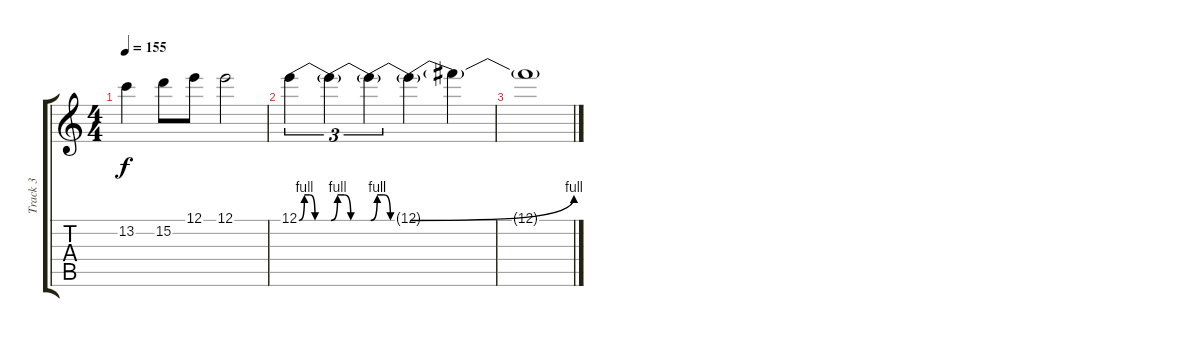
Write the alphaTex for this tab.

\track ("Track 3" "Track 3") {instrument overdrivenguitar}
\staff {score tabs}
\tuning (E4 B3 G3 D3 A2 E2) {hide}
\ts (4 4)
\tempo 155
\clef g2
\ks c
13.2.4{dy f} 15.2.8 12.1.8 12.1.2 |
12.1{be (custom 0 0 10 4 20 4 30 0 60 0)}.4{tu (3 2)} 12.1{be (custom 0 0 10 4 20 4 30 0 60 0) t}.4{tu (3 2)} 12.1{be (custom 0 0 10 4 20 4 30 0 60 0) t}.4{tu (3 2)} 12.1{be (bend 0 0 60 4) t}.4 12.1{t}.4{volume 0} |
12.1{t}.1
